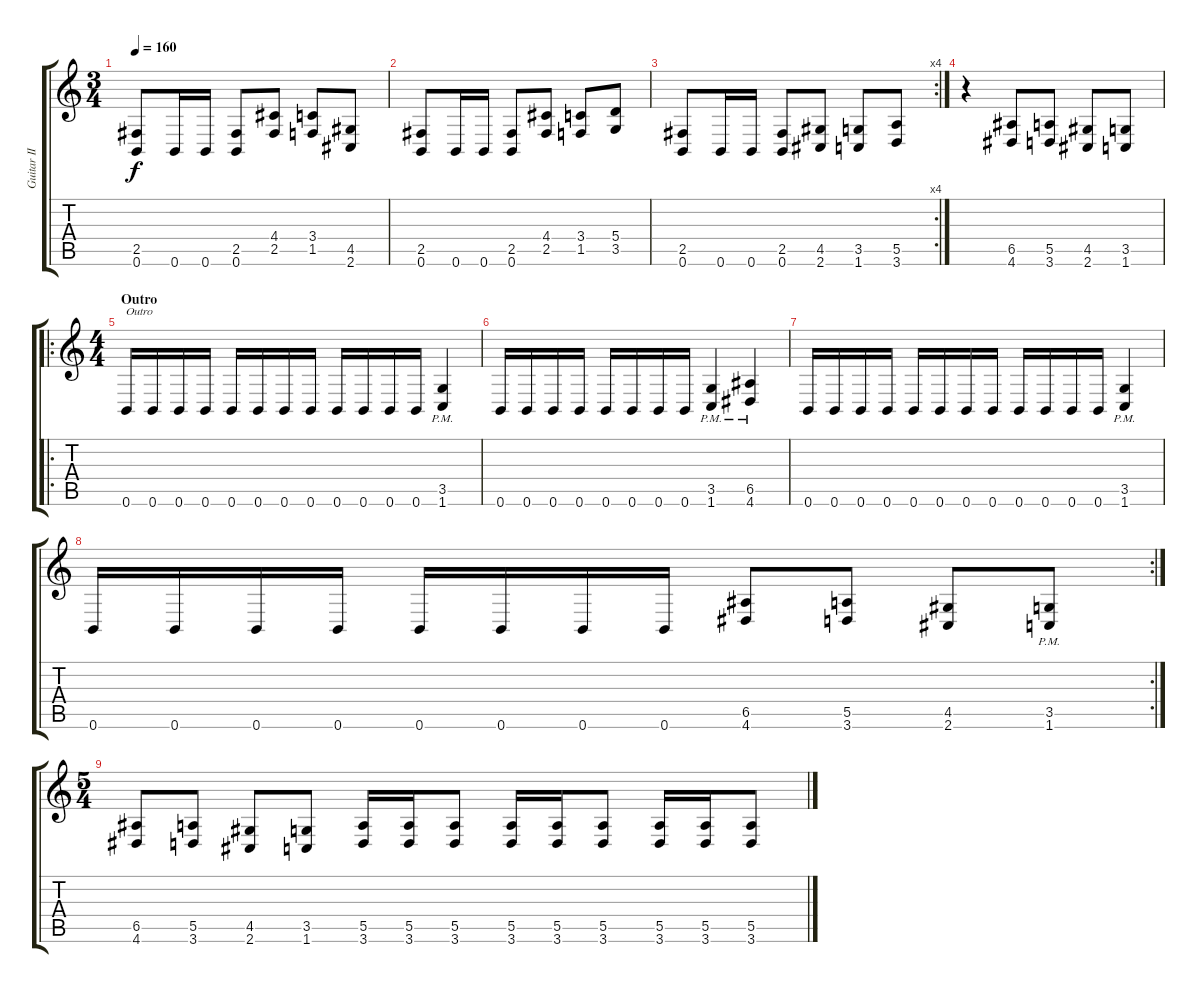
\track ("Guitar II [Alex Auburn]" "Guitar II ") {instrument distortionguitar}
\staff {score tabs}
\tuning (B3 Gb3 D3 A2 E2 B1) {hide}
\ts (3 4)
\tempo 160
\clef g2
\ks c
(2.5 0.6).8{dy f} 0.6.16 0.6.16 (2.5 0.6).8 (4.4 2.5).8 (3.4 1.5).8 (4.5 2.6).8 |
(2.5 0.6).8 0.6.16 0.6.16 (2.5 0.6).8 (4.4 2.5).8 (3.4 1.5).8 (5.4 3.5).8 |
\rc 4
(2.5 0.6).8 0.6.16 0.6.16 (2.5 0.6).8 (4.5 2.6).8 (3.5 1.6).8 (5.5 3.6).8 |
r.4 (6.5 4.6).8 (5.5 3.6).8 (4.5 2.6).8 (3.5 1.6).8 |
\ro
\ts (4 4)
\section ("" "Outro")
0.6.16{txt "Outro"} 0.6.16 0.6.16 0.6.16 0.6.16 0.6.16 0.6.16 0.6.16 0.6.16 0.6.16 0.6.16 0.6.16 (3.5{pm} 1.6{pm}).4 |
0.6.16 0.6.16 0.6.16 0.6.16 0.6.16 0.6.16 0.6.16 0.6.16 (3.5{pm} 1.6{pm}).4 (6.5{pm} 4.6{pm}).4 |
0.6.16 0.6.16 0.6.16 0.6.16 0.6.16 0.6.16 0.6.16 0.6.16 0.6.16 0.6.16 0.6.16 0.6.16 (3.5{pm} 1.6{pm}).4 |
\rc 2
0.6.16 0.6.16 0.6.16 0.6.16 0.6.16 0.6.16 0.6.16 0.6.16 (6.5 4.6).8 (5.5 3.6).8 (4.5 2.6).8 (3.5{pm} 1.6{pm}).8 |
\ts (5 4)
(6.5 4.6).8 (5.5 3.6).8 (4.5 2.6).8 (3.5 1.6).8 (5.5 3.6).16 (5.5 3.6).16 (5.5 3.6).8 (5.5 3.6).16 (5.5 3.6).16 (5.5 3.6).8 (5.5 3.6).16 (5.5 3.6).16 (5.5 3.6).8
